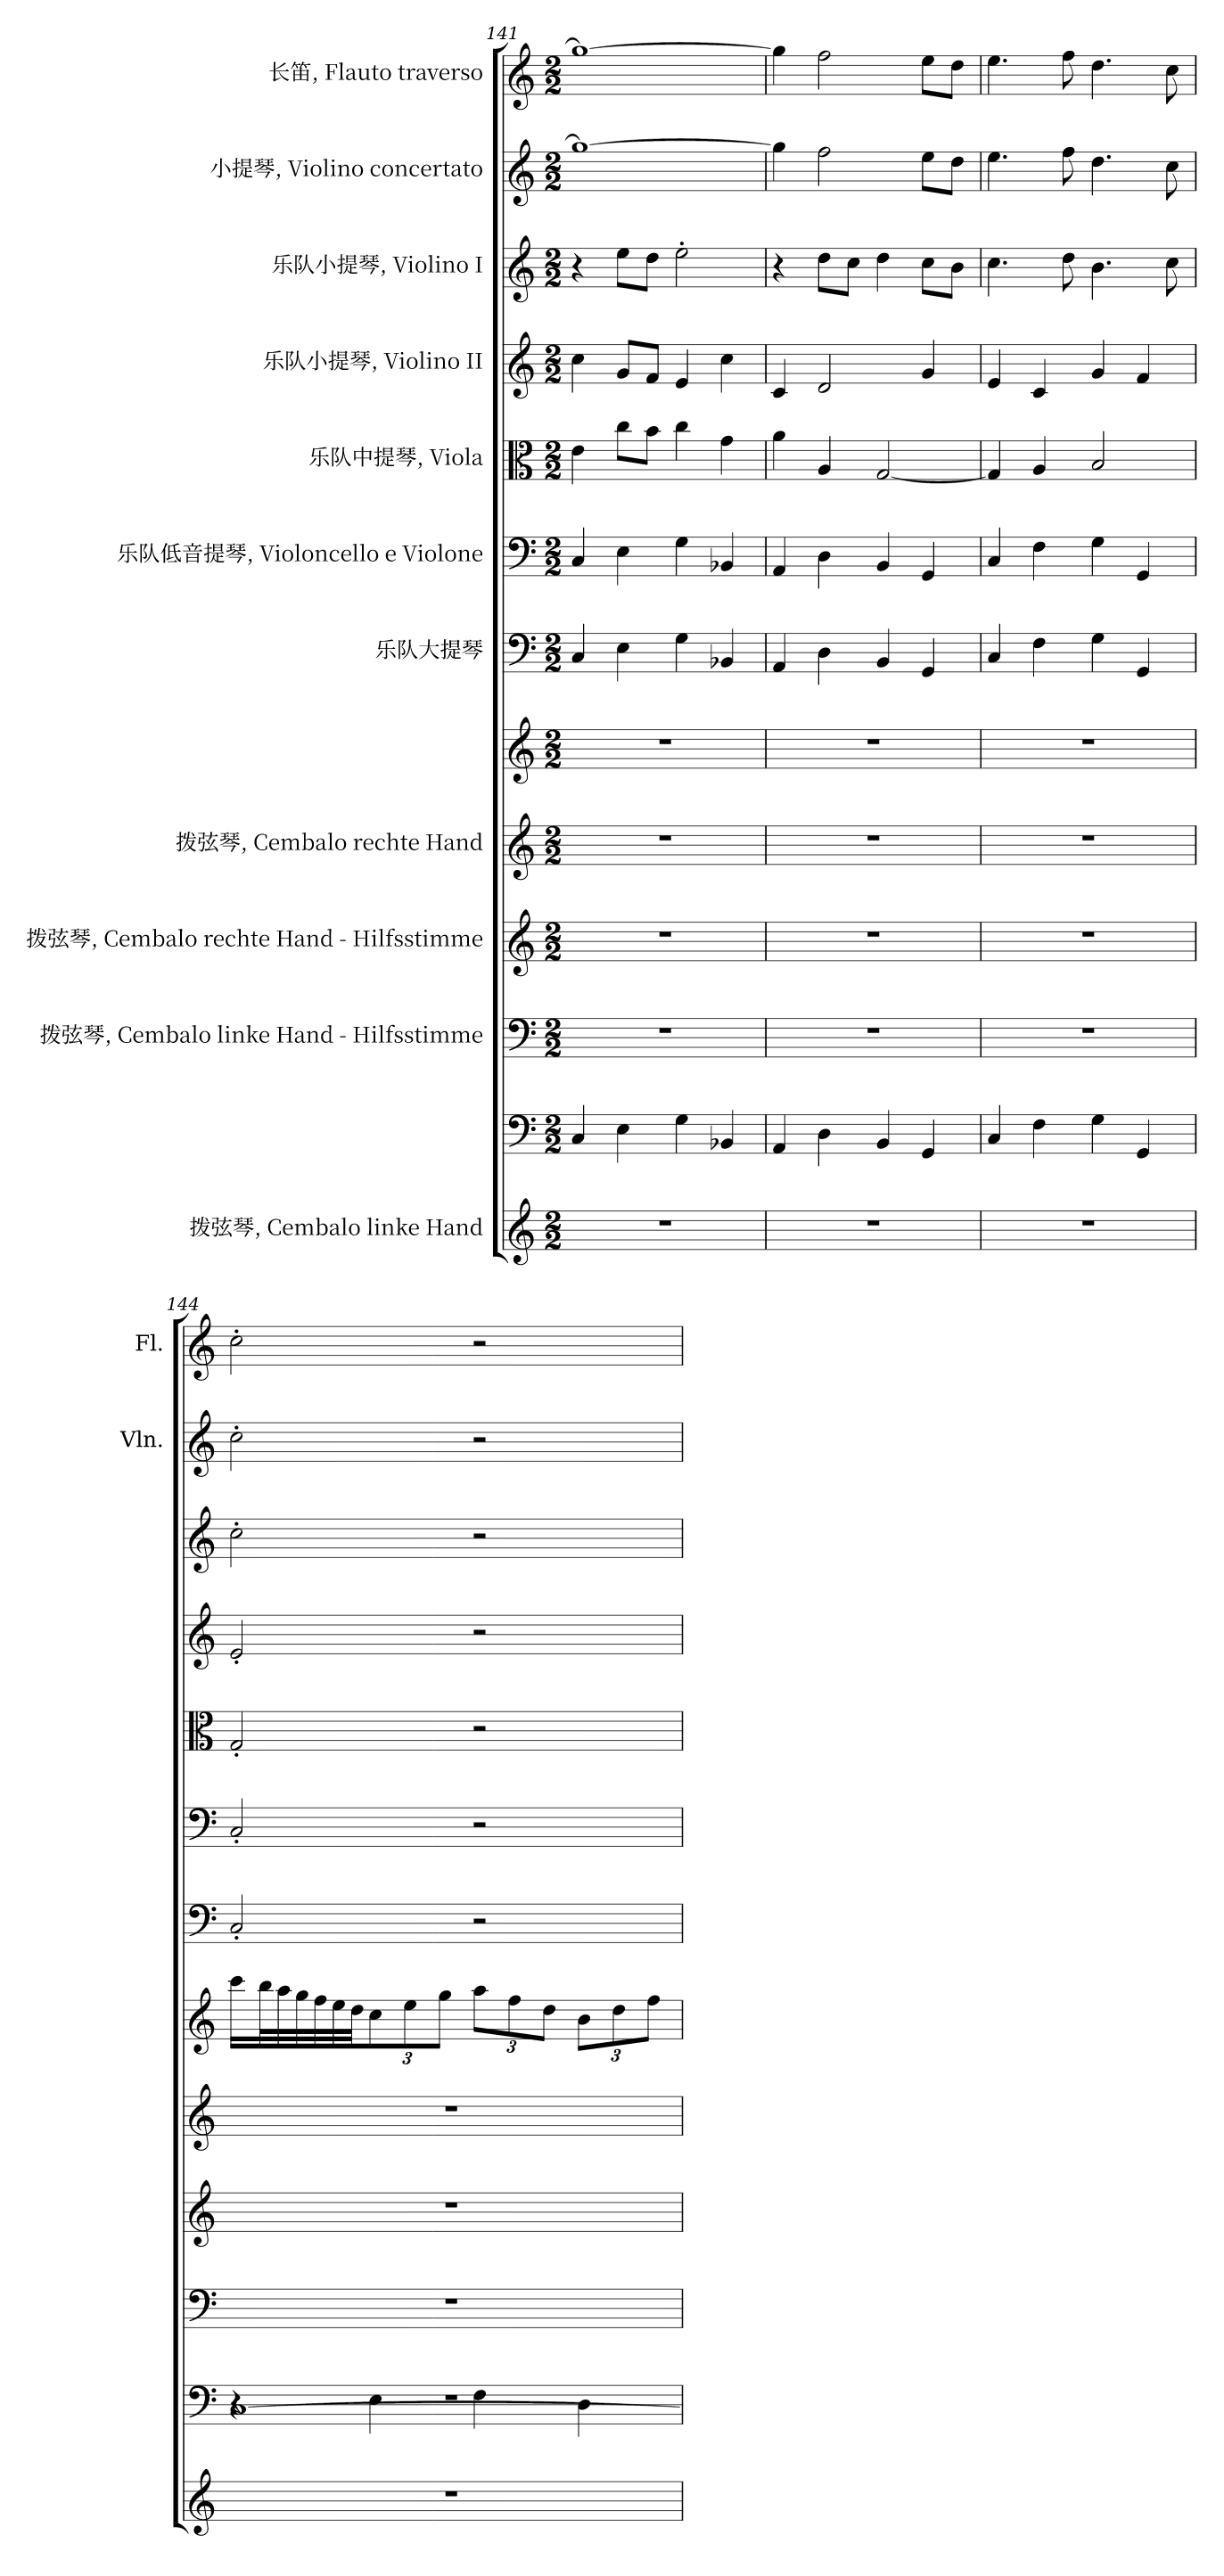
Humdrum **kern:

**kern	**kern	**kern	**kern	**kern	**kern	**kern	**kern	**kern	**kern	**kern	**kern	**kern
*part11	*part11	*part10	*part9	*part8	*part8	*part7	*part6	*part5	*part4	*part3	*part2	*part1
*staff13	*staff12	*staff11	*staff10	*staff9	*staff8	*staff7	*staff6	*staff5	*staff4	*staff3	*staff2	*staff1
*I"拨弦琴, Cembalo linke Hand	*	*I"拨弦琴, Cembalo linke Hand - Hilfsstimme	*I"拨弦琴, Cembalo rechte Hand - Hilfsstimme	*I"拨弦琴, Cembalo rechte Hand	*	*I"乐队大提琴	*I"乐队低音提琴, Violoncello e Violone	*I"乐队中提琴, Viola	*I"乐队小提琴, Violino II	*I"乐队小提琴, Violino I	*I"小提琴, Violino concertato	*I"长笛, Flauto traverso
*	*	*	*	*	*	*	*	*	*	*	*I'Vln.	*I'Fl.
*clefG2	*clefF4	*clefF4	*clefG2	*clefG2	*clefG2	*clefF4	*clefF4	*clefC3	*clefG2	*clefG2	*clefG2	*clefG2
*	*	*	*	*	*	*	*ITrd7c12	*	*	*	*	*
*k[]	*k[]	*k[]	*k[]	*k[]	*k[]	*k[]	*k[]	*k[]	*k[]	*k[]	*k[]	*k[]
*M2/2	*M2/2	*M2/2	*M2/2	*M2/2	*M2/2	*M2/2	*M2/2	*M2/2	*M2/2	*M2/2	*M2/2	*M2/2
=141	=141	=141	=141	=141	=141	=141	=141	=141	=141	=141	=141	=141
1r	4C/	1r	1r	1r	1r	4C/	4CC/	4e\	4cc\	4r	1gg_	1gg_
.	4E\	.	.	.	.	4E\	4EE\	8cc\L	8g/L	8ee\L	.	.
.	.	.	.	.	.	.	.	8b\J	8f/J	8dd\J	.	.
.	4G\	.	.	.	.	4G\	4GG\	4cc\	4e/	2ee'\	.	.
.	4BB-X/	.	.	.	.	4BB-X/	4BBB-X/	4g\	4cc\	.	.	.
=142	=142	=142	=142	=142	=142	=142	=142	=142	=142	=142	=142	=142
1r	4AA/	1r	1r	1r	1r	4AA/	4AAA/	4a\	4c/	4r	4gg\]	4gg\]
.	4D\	.	.	.	.	4D\	4DD\	4A/	2d/	8dd\L	2ff\	2ff\
.	.	.	.	.	.	.	.	.	.	8cc\J	.	.
.	4BB/	.	.	.	.	4BB/	4BBB/	[2G/	.	4dd\	.	.
.	4GG/	.	.	.	.	4GG/	4GGG/	.	4g/	8cc\L	8ee\L	8ee\L
.	.	.	.	.	.	.	.	.	.	8b\J	8dd\J	8dd\J
=143	=143	=143	=143	=143	=143	=143	=143	=143	=143	=143	=143	=143
1r	4C/	1r	1r	1r	1r	4C/	4CC/	4G/]	4e/	4.cc\	4.ee\	4.ee\
.	4F\	.	.	.	.	4F\	4FF\	4A/	4c/	.	.	.
.	.	.	.	.	.	.	.	.	.	8dd\	8ff\	8ff\
.	4G\	.	.	.	.	4G\	4GG\	2B/	4g/	4.b\	4.dd\	4.dd\
.	4GG/	.	.	.	.	4GG/	4GGG/	.	4f/	.	.	.
.	.	.	.	.	.	.	.	.	.	8cc\	8cc\	8cc\
=144	=144	=144	=144	=144	=144	=144	=144	=144	=144	=144	=144	=144
*	*^	*	*	*	*	*	*	*	*	*	*	*
*	*	*^	*	*	*	*	*	*	*	*	*	*	*
1r	1r	4r	[1C	1r	1r	1r	16ccc\LL	2C'/	2CC'/	2G'/	2e'/	2cc'\	2cc'\	2cc'\
.	.	.	.	.	.	.	32bb\L	.	.	.	.	.	.	.
.	.	.	.	.	.	.	32aa\	.	.	.	.	.	.	.
.	.	.	.	.	.	.	32gg\	.	.	.	.	.	.	.
.	.	.	.	.	.	.	32ff\	.	.	.	.	.	.	.
.	.	.	.	.	.	.	32ee\	.	.	.	.	.	.	.
.	.	.	.	.	.	.	32dd\JJ	.	.	.	.	.	.	.
*	*	*	*	*	*	*	*Xbrackettup	*	*	*	*	*	*	*
.	.	4E\	.	.	.	.	12cc\	.	.	.	.	.	.	.
.	.	.	.	.	.	.	12ee\	.	.	.	.	.	.	.
.	.	.	.	.	.	.	12gg\J	.	.	.	.	.	.	.
.	.	4F\	.	.	.	.	12aa\L	2r	2r	2r	2r	2r	2r	2r
.	.	.	.	.	.	.	12ff\	.	.	.	.	.	.	.
.	.	.	.	.	.	.	12dd\J	.	.	.	.	.	.	.
.	.	4D\	.	.	.	.	12b\L	.	.	.	.	.	.	.
.	.	.	.	.	.	.	12dd\	.	.	.	.	.	.	.
.	.	.	.	.	.	.	12ff\J	.	.	.	.	.	.	.
*	*v	*v	*v	*	*	*	*	*	*	*	*	*	*	*
=	=	=	=	=	=	=	=	=	=	=	=	=
*-	*-	*-	*-	*-	*-	*-	*-	*-	*-	*-	*-	*-
